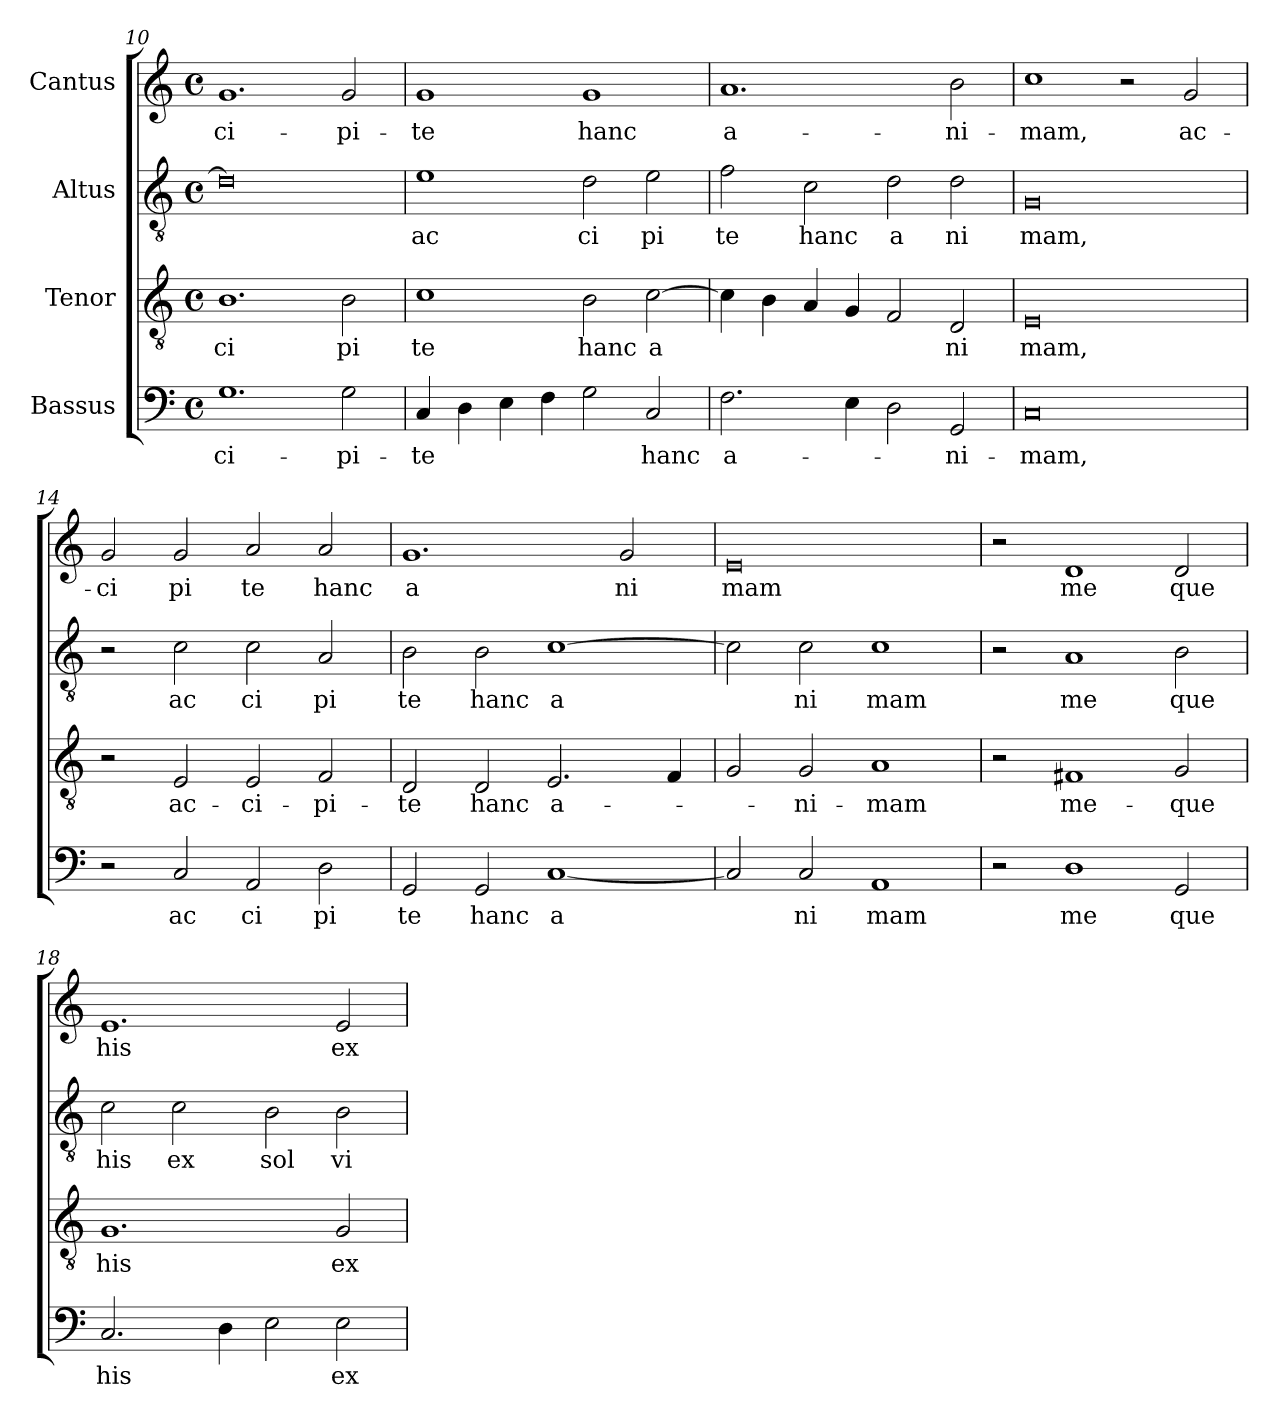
**kern	**text	**kern	**text	**kern	**text	**kern	**text
*part4	*part4	*part3	*part3	*part2	*part2	*part1	*part1
*staff4	*staff4	*staff3	*staff3	*staff2	*staff2	*staff1	*staff1
*I"Bassus	*	*I"Tenor	*	*I"Altus	*	*I"Cantus	*
*clefF4	*	*clefGv2	*	*clefGv2	*	*clefG2	*
*M4/4	*	*M4/4	*	*M4/4	*	*M4/4	*
*met(c)	*	*met(c)	*	*met(c)	*	*met(c)	*
=10	=10	=10	=10	=10	=10	=10	=10
!	!LO:LY:b:cj	!	!LO:LY:b:cj	!	!	!	!LO:LY:b:cj
1.G	-ci-	1.B	ci	0d]	.	1.g	-ci-
!	!LO:LY:b:cj	!	!LO:LY:b:cj	!	!	!	!LO:LY:b:cj
2G\	-pi-	2B\	pi	.	.	2g/	-pi-
=11	=11	=11	=11	=11	=11	=11	=11
!	!LO:LY:b:cj	!	!LO:LY:b:cj	!	!LO:LY:b:cj	!	!LO:LY:b:cj
4C/	-te	1c	te	1e	ac	1g	-te
4D\	.	.	.	.	.	.	.
4E\	.	.	.	.	.	.	.
4F\	.	.	.	.	.	.	.
!	!	!	!LO:LY:b:cj	!	!LO:LY:b:cj	!	!LO:LY:b:cj
2G\	.	2B\	hanc	2d\	ci	1g	hanc
!	!LO:LY:b:cj	!	!LO:LY:b:cj	!	!LO:LY:b:cj	!	!
2C/	hanc	[>2c\	a	2e\	pi	.	.
=12	=12	=12	=12	=12	=12	=12	=12
!	!LO:LY:b:cj	!	!	!	!LO:LY:b:cj	!	!LO:LY:b:cj
2.F\	a-	4c\]	.	2f\	te	1.a	a-
.	.	4B\	.	.	.	.	.
!	!	!	!	!	!LO:LY:b:cj	!	!
.	.	4A/	.	2c\	hanc	.	.
4E\	.	4G/	.	.	.	.	.
!	!	!	!	!	!LO:LY:b:cj	!	!
2D\	.	2F/	.	2d\	a	.	.
!	!LO:LY:b:cj	!	!LO:LY:b:cj	!	!LO:LY:b:cj	!	!LO:LY:b:cj
2GG/	-ni-	2D/	ni	2d\	ni	2b\	-ni-
=13	=13	=13	=13	=13	=13	=13	=13
!	!LO:LY:b:cj	!	!LO:LY:b:cj	!	!LO:LY:b:cj	!	!LO:LY:b:cj
0C	-mam,	0E	mam,	0G	mam,	1cc	-mam,
.	.	.	.	.	.	2r	.
!	!	!	!	!	!	!	!LO:LY:b:cj
.	.	.	.	.	.	2g/	ac-
!!LO:LB:g=z
=14	=14	=14	=14	=14	=14	=14	=14
!	!	!	!	!	!	!	!LO:LY:b:cj
2r	.	2r	.	2r	.	2g/	-ci
!	!LO:LY:b:cj	!	!LO:LY:b:cj	!	!LO:LY:b:cj	!	!LO:LY:b:cj
2C/	ac	2E/	ac-	2c\	ac	2g/	pi
!	!LO:LY:b:cj	!	!LO:LY:b:cj	!	!LO:LY:b:cj	!	!LO:LY:b:cj
2AA/	ci	2E/	-ci-	2c\	ci	2a/	te
!	!LO:LY:b:cj	!	!LO:LY:b:cj	!	!LO:LY:b:cj	!	!LO:LY:b:cj
2D\	pi	2F/	-pi-	2A/	pi	2a/	hanc
=15	=15	=15	=15	=15	=15	=15	=15
!	!LO:LY:b:cj	!	!LO:LY:b:cj	!	!LO:LY:b:cj	!	!LO:LY:b:cj
2GG/	te	2D/	-te	2B\	te	1.g	a
!	!LO:LY:b:cj	!	!LO:LY:b:cj	!	!LO:LY:b:cj	!	!
2GG/	hanc	2D/	hanc	2B\	hanc	.	.
!	!LO:LY:b:rj	!	!LO:LY:b:cj	!	!LO:LY:b:rj	!	!
[<1C	a	2.E/	a-	[>1c	a	.	.
!	!	!	!	!	!	!	!LO:LY:b:cj
.	.	.	.	.	.	2g/	ni
.	.	4F/	.	.	.	.	.
=16	=16	=16	=16	=16	=16	=16	=16
!	!	!	!	!	!	!	!LO:LY:b:cj
2C/]	.	2G/	.	2c\]	.	0e	mam
!	!LO:LY:b:cj	!	!LO:LY:b:cj	!	!LO:LY:b:cj	!	!
2C/	ni	2G/	-ni-	2c\	ni	.	.
!	!LO:LY:b:cj	!	!LO:LY:b:cj	!	!LO:LY:b:cj	!	!
1AA	mam	1A	-mam	1c	mam	.	.
=17	=17	=17	=17	=17	=17	=17	=17
2r	.	2r	.	2r	.	2r	.
!	!LO:LY:b:cj	!	!LO:LY:b:cj	!	!LO:LY:b:cj	!	!LO:LY:b:cj
1D	me	1F#X	me-	1A	me	1d	me
!	!LO:LY:b:cj	!	!LO:LY:b:cj	!	!LO:LY:b:cj	!	!LO:LY:b:cj
2GG/	que	2G/	-que	2B\	que	2d/	que
=18	=18	=18	=18	=18	=18	=18	=18
!	!LO:LY:b	!	!LO:LY:b:cj	!	!LO:LY:b:cj	!	!LO:LY:b:cj
2.C/	his	1.G	his	2c\	his	1.e	his
!	!	!	!	!	!LO:LY:b:cj	!	!
.	.	.	.	2c\	ex	.	.
4D\	.	.	.	.	.	.	.
!	!	!	!	!	!LO:LY:b:cj	!	!
2E\	.	.	.	2B\	sol	.	.
!	!LO:LY:b:cj	!	!LO:LY:b:cj	!	!LO:LY:b:cj	!	!LO:LY:b:cj
2E\	ex	2G/	ex-	2B\	vi	2e/	ex
=	=	=	=	=	=	=	=
*-	*-	*-	*-	*-	*-	*-	*-
